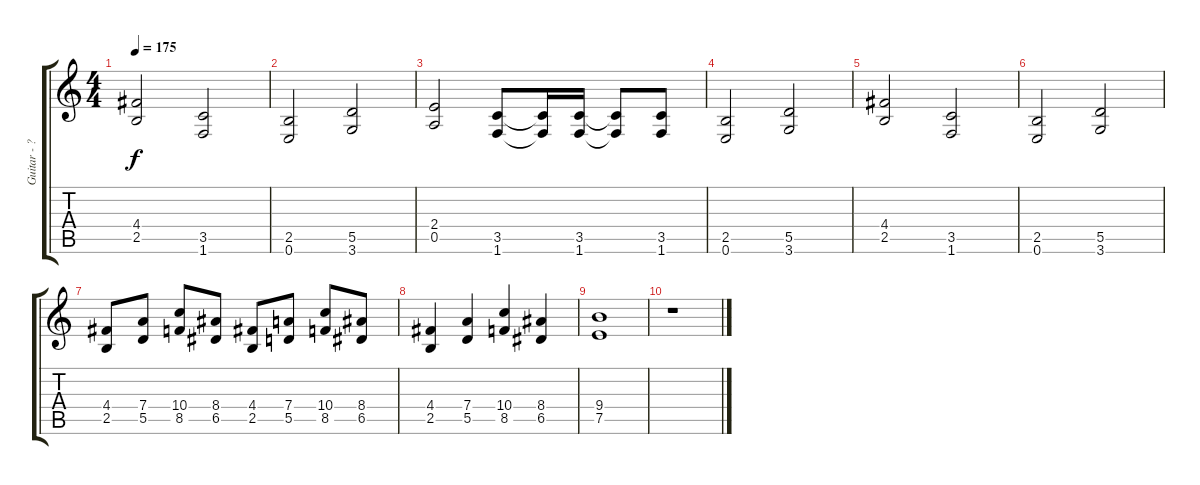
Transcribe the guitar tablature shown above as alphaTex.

\track ("Guitar - ???" "Guitar - ?") {instrument distortionguitar}
\staff {score tabs}
\tuning (E4 B3 G3 D3 A2 E2) {hide}
\ts (4 4)
\tempo 175
\clef g2
\ks c
(4.4 2.5).2{dy f} (3.5 1.6).2 |
(2.5 0.6).2 (5.5 3.6).2 |
(2.4 0.5).2 (3.5 1.6).8 (3.5{t} 1.6{t}).16 (3.5 1.6).16 (3.5{t} 1.6{t}).8 (3.5 1.6).8 |
(2.5 0.6).2 (5.5 3.6).2 |
(4.4 2.5).2 (3.5 1.6).2 |
(2.5 0.6).2 (5.5 3.6).2 |
(4.4 2.5).8 (7.4 5.5).8 (10.4 8.5).8 (8.4 6.5).8 (4.4 2.5).8 (7.4 5.5).8 (10.4 8.5).8 (8.4 6.5).8 |
(4.4 2.5).4 (7.4 5.5).4 (10.4 8.5).4 (8.4 6.5).4 |
(9.4 7.5).1 |
r.1
